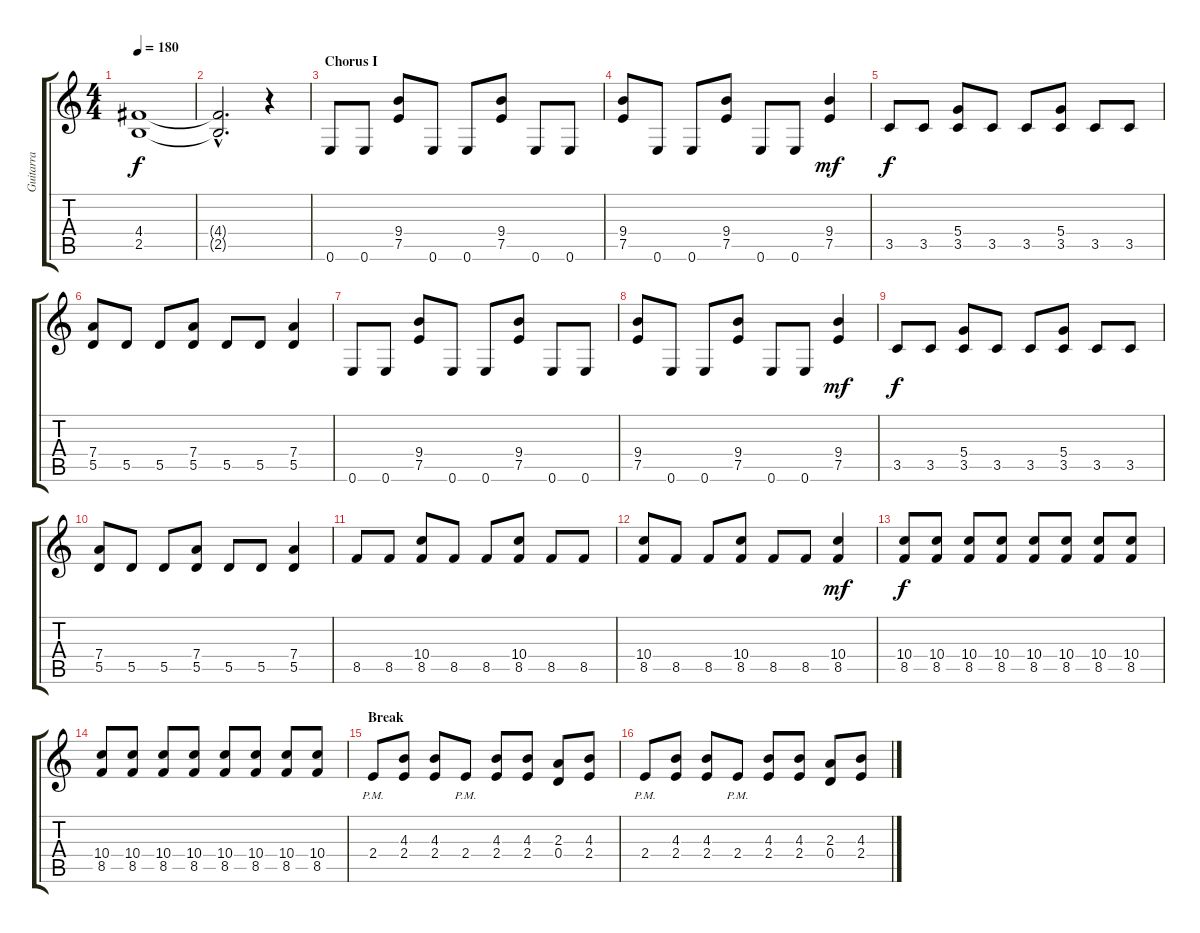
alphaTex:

\track ("Guitarra" "Guitarra") {instrument distortionguitar}
\staff {score tabs}
\tuning (E4 B3 G3 D3 A2 E2) {hide}
\ts (4 4)
\tempo 180
\clef g2
\ks c
(4.4 2.5).1{dy f} |
(4.4{hac t} 2.5{hac t}).2{d} r.4 |
\section ("" "Chorus I")
0.6.8 0.6.8 (9.4 7.5).8 0.6.8 0.6.8 (9.4 7.5).8 0.6.8 0.6.8 |
(9.4 7.5).8 0.6.8 0.6.8 (9.4 7.5).8 0.6.8 0.6.8 (9.4 7.5).4{dy mf} |
3.5.8{dy f} 3.5.8 (5.4 3.5).8 3.5.8 3.5.8 (5.4 3.5).8 3.5.8 3.5.8 |
(7.4 5.5).8 5.5.8 5.5.8 (7.4 5.5).8 5.5.8 5.5.8 (7.4 5.5).4 |
0.6.8 0.6.8 (9.4 7.5).8 0.6.8 0.6.8 (9.4 7.5).8 0.6.8 0.6.8 |
(9.4 7.5).8 0.6.8 0.6.8 (9.4 7.5).8 0.6.8 0.6.8 (9.4 7.5).4{dy mf} |
3.5.8{dy f} 3.5.8 (5.4 3.5).8 3.5.8 3.5.8 (5.4 3.5).8 3.5.8 3.5.8 |
(7.4 5.5).8 5.5.8 5.5.8 (7.4 5.5).8 5.5.8 5.5.8 (7.4 5.5).4 |
8.5.8 8.5.8 (10.4 8.5).8 8.5.8 8.5.8 (10.4 8.5).8 8.5.8 8.5.8 |
(10.4 8.5).8 8.5.8 8.5.8 (10.4 8.5).8 8.5.8 8.5.8 (10.4 8.5).4{dy mf} |
(10.4 8.5).8{dy f} (10.4 8.5).8 (10.4 8.5).8 (10.4 8.5).8 (10.4 8.5).8 (10.4 8.5).8 (10.4 8.5).8 (10.4 8.5).8 |
(10.4 8.5).8 (10.4 8.5).8 (10.4 8.5).8 (10.4 8.5).8 (10.4 8.5).8 (10.4 8.5).8 (10.4 8.5).8 (10.4 8.5).8 |
\section ("" "Break")
2.4{pm}.8 (4.3 2.4).8 (4.3 2.4).8 2.4{pm}.8 (4.3 2.4).8 (4.3 2.4).8 (2.3 0.4).8 (4.3 2.4).8 |
2.4{pm}.8 (4.3 2.4).8 (4.3 2.4).8 2.4{pm}.8 (4.3 2.4).8 (4.3 2.4).8 (2.3 0.4).8 (4.3 2.4).8
